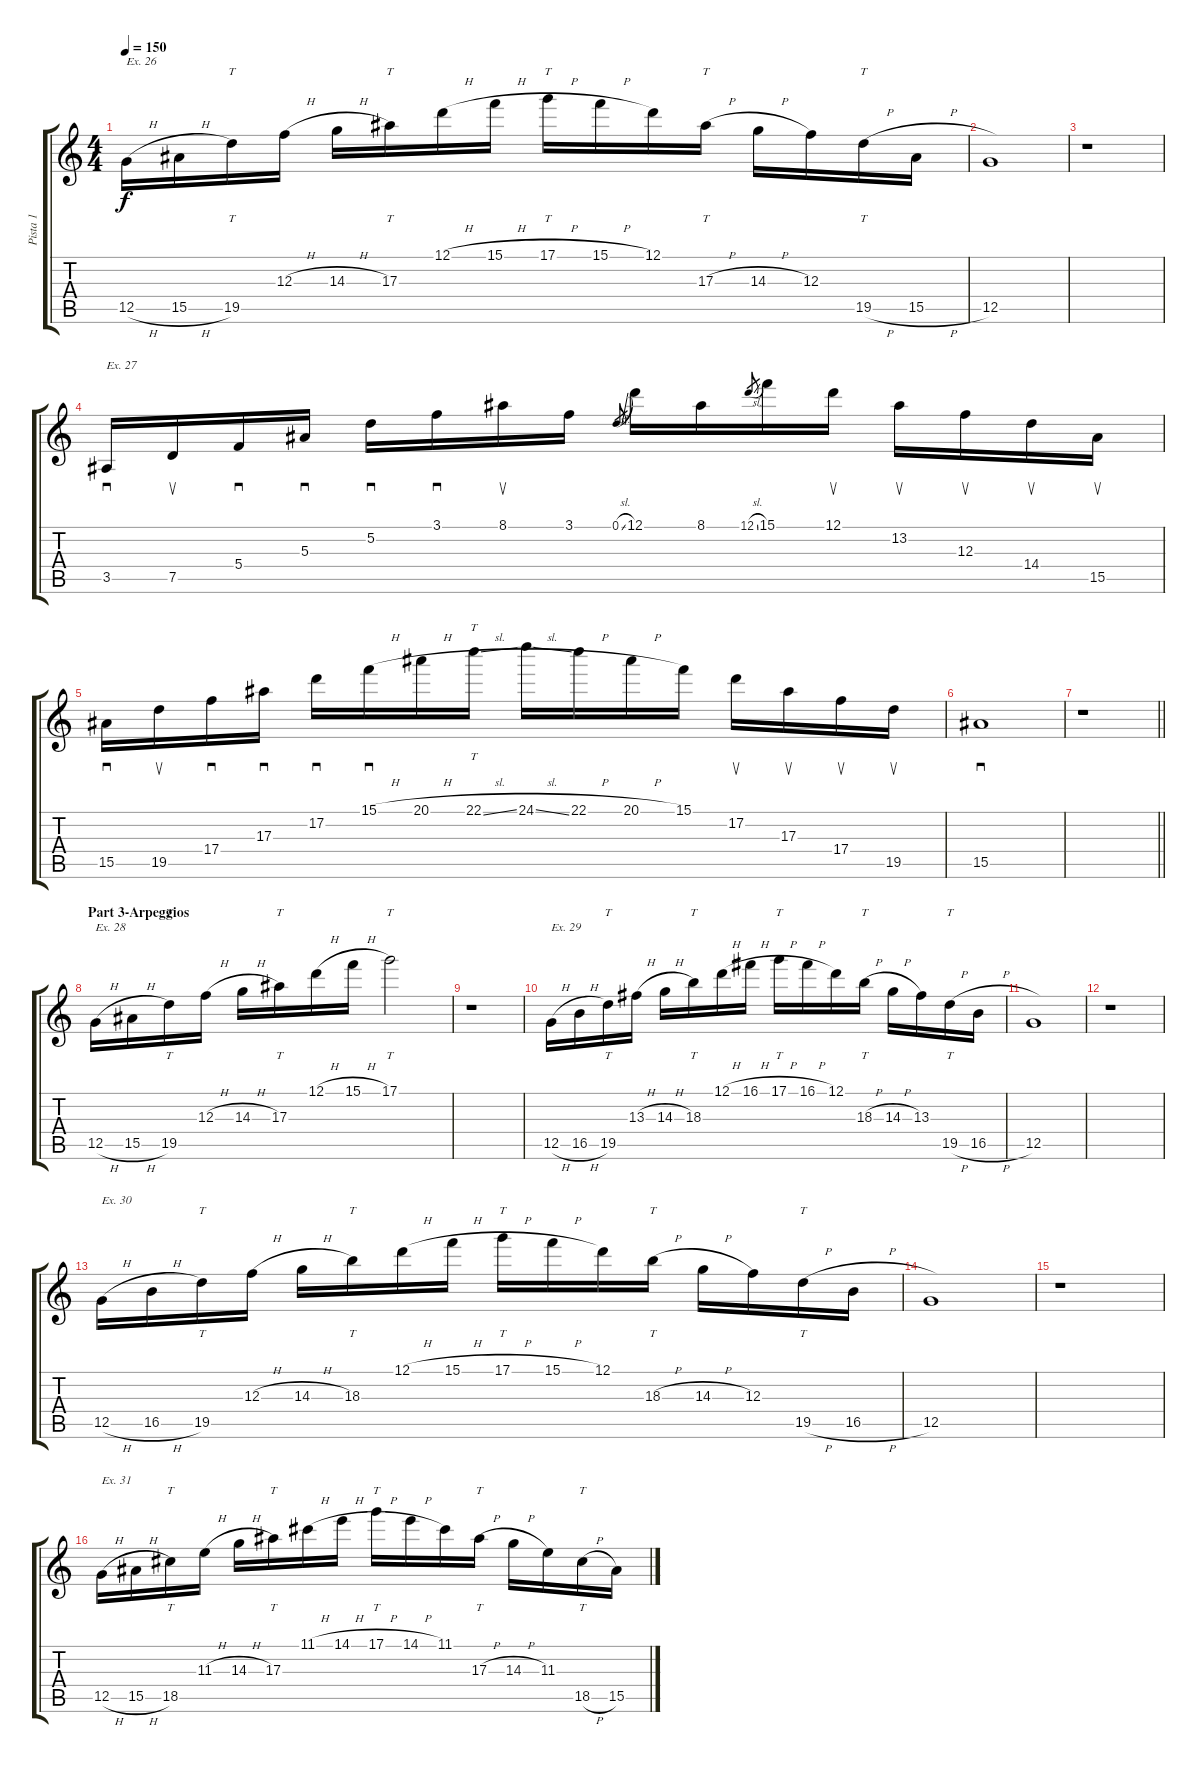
\track ("Pista 1" "Pista 1") {instrument distortionguitar}
\staff {score tabs}
\tuning (D4 A3 F3 C3 G2 D2) {hide}
\ts (4 4)
\tempo 150
\clef g2
\ks c
12.5{h}.16{txt "Ex. 26" dy f} 15.5{h}.16 19.5.16{tt} 12.3{h}.16 14.3{h}.16 17.3.16{tt} 12.1{h}.16 15.1{h}.16 17.1{h}.16{tt} 15.1{h}.16 12.1.16 17.3{h}.16{tt} 14.3{h}.16 12.3.16 19.5{h}.16{tt} 15.5{h}.16 |
12.5.1 |
r.1 |
3.5.16{sd txt "Ex. 27"} 7.5.16{su} 5.4.16{sd} 5.3.16{sd} 5.2.16{sd} 3.1.16{sd} 8.1.16{su} 3.1.16 0.1{sl}.8{gr} 12.1.16 8.1.16 12.1{sl}.8{gr} 15.1.16 12.1.16{su} 13.2.16{su} 12.3.16{su} 14.4.16{su} 15.5.16{su} |
15.5.16{sd} 19.5.16{su} 17.4.16{sd} 17.3.16{sd} 17.2.16{sd} 15.1{h}.16{sd} 20.1{h}.16 22.1{sl}.16{tt} 24.1{sl}.16 22.1{h}.16 20.1{h}.16 15.1.16 17.2.16{su} 17.3.16{su} 17.4.16{su} 19.5.16{su} |
15.5.1{sd} |
\barLineRight lightlight
r.1 |
\section ("" "Part 3-Arpeggios")
12.5{h}.16{txt "Ex. 28"} 15.5{h}.16 19.5.16{tt} 12.3{h}.16 14.3{h}.16 17.3.16{tt} 12.1{h}.16 15.1{h}.16 17.1.2{tt} |
r.1 |
12.5{h}.16{txt "Ex. 29"} 16.5{h}.16 19.5.16{tt} 13.3{h}.16 14.3{h}.16 18.3.16{tt} 12.1{h}.16 16.1{h}.16 17.1{h}.16{tt} 16.1{h}.16 12.1.16 18.3{h}.16{tt} 14.3{h}.16 13.3.16 19.5{h}.16{tt} 16.5{h}.16 |
12.5.1 |
r.1 |
12.5{h}.16{txt "Ex. 30"} 16.5{h}.16 19.5.16{tt} 12.3{h}.16 14.3{h}.16 18.3.16{tt} 12.1{h}.16 15.1{h}.16 17.1{h}.16{tt} 15.1{h}.16 12.1.16 18.3{h}.16{tt} 14.3{h}.16 12.3.16 19.5{h}.16{tt} 16.5{h}.16 |
12.5.1 |
r.1 |
12.5{h}.16{txt "Ex. 31"} 15.5{h}.16 18.5.16{tt} 11.3{h}.16 14.3{h}.16 17.3.16{tt} 11.1{h}.16 14.1{h}.16 17.1{h}.16{tt} 14.1{h}.16 11.1.16 17.3{h}.16{tt} 14.3{h}.16 11.3.16 18.5{h}.16{tt} 15.5{h}.16
